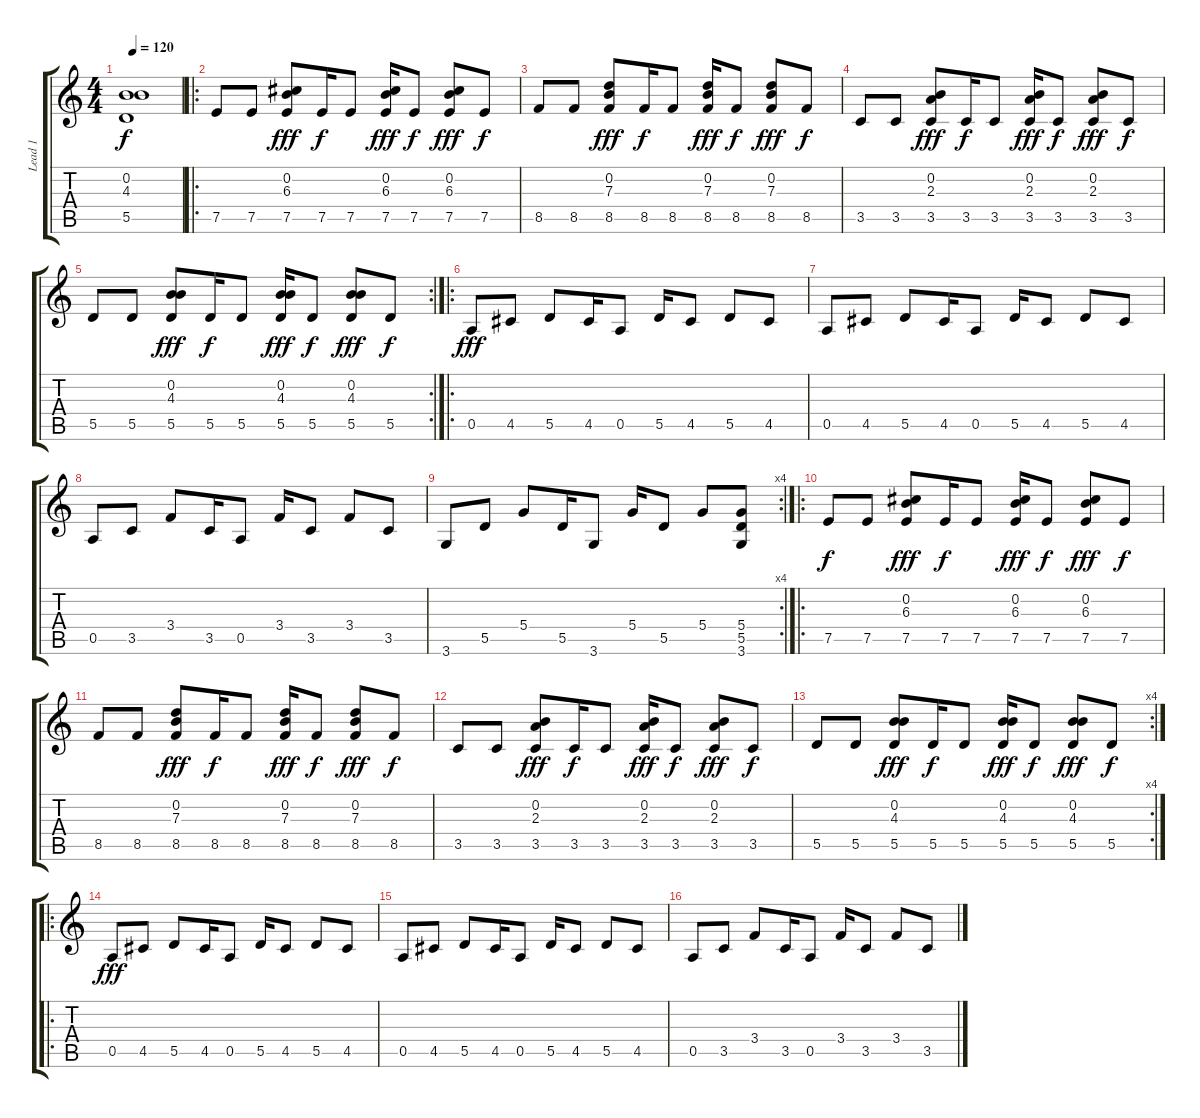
\track ("Lead 1" "Lead 1") {instrument distortionguitar}
\staff {score tabs}
\tuning (E4 B3 G3 D3 A2 E2) {hide}
\ts (4 4)
\tempo 120
\clef g2
\ks c
(0.2 4.3 5.5).1{dy f} |
\ro
7.5.8{volume 15 balance 8 instrument distortionguitar} 7.5.8 (0.2 6.3 7.5).8{dy fff} 7.5.16{dy f} 7.5.8 (0.2 6.3 7.5).16{dy fff} 7.5.8{dy f} (0.2 6.3 7.5).8{dy fff} 7.5.8{dy f} |
8.5.8 8.5.8 (0.2 7.3 8.5).8{dy fff} 8.5.16{dy f} 8.5.8 (0.2 7.3 8.5).16{dy fff} 8.5.8{dy f} (0.2 7.3 8.5).8{dy fff} 8.5.8{dy f} |
3.5.8 3.5.8 (0.2 2.3 3.5).8{dy fff} 3.5.16{dy f} 3.5.8 (0.2 2.3 3.5).16{dy fff} 3.5.8{dy f} (0.2 2.3 3.5).8{dy fff} 3.5.8{dy f} |
\rc 2
5.5.8 5.5.8 (0.2 4.3 5.5).8{dy fff} 5.5.16{dy f} 5.5.8 (0.2 4.3 5.5).16{dy fff} 5.5.8{dy f} (0.2 4.3 5.5).8{dy fff} 5.5.8{dy f} |
\ro
0.5.8{dy fff volume 8 balance 3 instrument electricguitarmuted} 4.5.8 5.5.8 4.5.16 0.5.8 5.5.16 4.5.8 5.5.8 4.5.8 |
0.5.8{volume 8 balance 3 instrument electricguitarmuted} 4.5.8 5.5.8 4.5.16 0.5.8 5.5.16 4.5.8 5.5.8 4.5.8 |
0.5.8 3.5.8 3.4.8 3.5.16 0.5.8 3.4.16 3.5.8 3.4.8 3.5.8 |
\rc 4
3.6.8 5.5.8 5.4.8 5.5.16 3.6.8 5.4.16 5.5.8 5.4.8 (5.4 5.5 3.6).8 |
\ro
7.5.8{dy f volume 15 balance 8 instrument distortionguitar} 7.5.8 (0.2 6.3 7.5).8{dy fff} 7.5.16{dy f} 7.5.8 (0.2 6.3 7.5).16{dy fff} 7.5.8{dy f} (0.2 6.3 7.5).8{dy fff} 7.5.8{dy f} |
8.5.8 8.5.8 (0.2 7.3 8.5).8{dy fff} 8.5.16{dy f} 8.5.8 (0.2 7.3 8.5).16{dy fff} 8.5.8{dy f} (0.2 7.3 8.5).8{dy fff} 8.5.8{dy f} |
3.5.8 3.5.8 (0.2 2.3 3.5).8{dy fff} 3.5.16{dy f} 3.5.8 (0.2 2.3 3.5).16{dy fff} 3.5.8{dy f} (0.2 2.3 3.5).8{dy fff} 3.5.8{dy f} |
\rc 4
5.5.8 5.5.8 (0.2 4.3 5.5).8{dy fff} 5.5.16{dy f} 5.5.8 (0.2 4.3 5.5).16{dy fff} 5.5.8{dy f} (0.2 4.3 5.5).8{dy fff} 5.5.8{dy f} |
\ro
0.5.8{dy fff volume 8 balance 3 instrument electricguitarmuted} 4.5.8 5.5.8 4.5.16 0.5.8 5.5.16 4.5.8 5.5.8 4.5.8 |
0.5.8{volume 8 balance 3 instrument electricguitarmuted} 4.5.8 5.5.8 4.5.16 0.5.8 5.5.16 4.5.8 5.5.8 4.5.8 |
0.5.8 3.5.8 3.4.8 3.5.16 0.5.8 3.4.16 3.5.8 3.4.8 3.5.8
